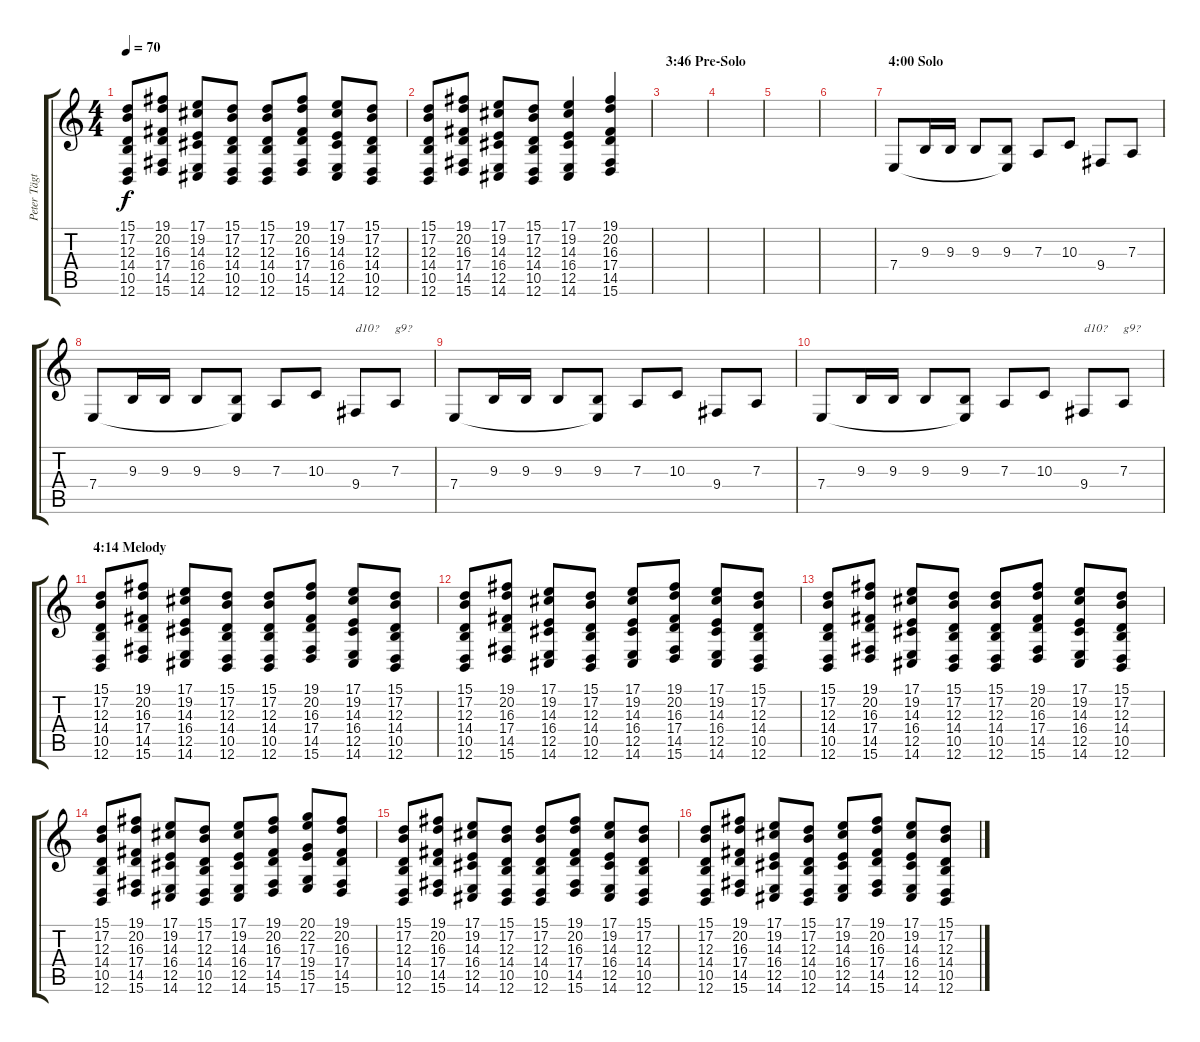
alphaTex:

\track ("Peter Tägtgren (Keys + Rhythm Guitar)" "Peter Tägt") {instrument choiraahs}
\staff {score tabs}
\tuning (B3 Gb3 D3 A2 E2 B1) {hide}
\ts (4 4)
\tempo 70
\clef g2
\ks c
(15.1 17.2 12.3 14.4 10.5 12.6).8{dy f} (19.1 20.2 16.3 17.4 14.5 15.6).8 (17.1 19.2 14.3 16.4 12.5 14.6).8 (15.1 17.2 12.3 14.4 10.5 12.6).8 (15.1 17.2 12.3 14.4 10.5 12.6).8 (19.1 20.2 16.3 17.4 14.5 15.6).8 (17.1 19.2 14.3 16.4 12.5 14.6).8 (15.1 17.2 12.3 14.4 10.5 12.6).8 |
(15.1 17.2 12.3 14.4 10.5 12.6).8 (19.1 20.2 16.3 17.4 14.5 15.6).8 (17.1 19.2 14.3 16.4 12.5 14.6).8 (15.1 17.2 12.3 14.4 10.5 12.6).8 (17.1 19.2 14.3 16.4 12.5 14.6).4 (19.1 20.2 16.3 17.4 14.5 15.6).4 |
\section ("" "3:46 Pre-Solo")
|
|
|
|
\section ("" "4:00 Solo")
7.4.8{volume 11 balance 8 instrument distortionguitar} 9.3.16 9.3.16 9.3.8 (9.3 7.4{t}).8 7.3.8 10.3.8 9.4.8 7.3.8 |
7.4.8 9.3.16 9.3.16 9.3.8 (9.3 7.4{t}).8 7.3.8 10.3.8 9.4.8{txt "d10?"} 7.3.8{txt "g9?"} |
7.4.8 9.3.16 9.3.16 9.3.8 (9.3 7.4{t}).8 7.3.8 10.3.8 9.4.8 7.3.8 |
7.4.8 9.3.16 9.3.16 9.3.8 (9.3 7.4{t}).8 7.3.8 10.3.8 9.4.8{txt "d10?"} 7.3.8{txt "g9?"} |
\section ("" "4:14 Melody")
(15.1 17.2 12.3 14.4 10.5 12.6).8{volume 11 instrument stringensemble1} (19.1 20.2 16.3 17.4 14.5 15.6).8 (17.1 19.2 14.3 16.4 12.5 14.6).8 (15.1 17.2 12.3 14.4 10.5 12.6).8 (15.1 17.2 12.3 14.4 10.5 12.6).8 (19.1 20.2 16.3 17.4 14.5 15.6).8 (17.1 19.2 14.3 16.4 12.5 14.6).8 (15.1 17.2 12.3 14.4 10.5 12.6).8 |
(15.1 17.2 12.3 14.4 10.5 12.6).8 (19.1 20.2 16.3 17.4 14.5 15.6).8 (17.1 19.2 14.3 16.4 12.5 14.6).8 (15.1 17.2 12.3 14.4 10.5 12.6).8 (17.1 19.2 14.3 16.4 12.5 14.6).8 (19.1 20.2 16.3 17.4 14.5 15.6).8 (17.1 19.2 14.3 16.4 12.5 14.6).8 (15.1 17.2 12.3 14.4 10.5 12.6).8 |
(15.1 17.2 12.3 14.4 10.5 12.6).8 (19.1 20.2 16.3 17.4 14.5 15.6).8 (17.1 19.2 14.3 16.4 12.5 14.6).8 (15.1 17.2 12.3 14.4 10.5 12.6).8 (15.1 17.2 12.3 14.4 10.5 12.6).8 (19.1 20.2 16.3 17.4 14.5 15.6).8 (17.1 19.2 14.3 16.4 12.5 14.6).8 (15.1 17.2 12.3 14.4 10.5 12.6).8 |
(15.1 17.2 12.3 14.4 10.5 12.6).8 (19.1 20.2 16.3 17.4 14.5 15.6).8 (17.1 19.2 14.3 16.4 12.5 14.6).8 (15.1 17.2 12.3 14.4 10.5 12.6).8 (17.1 19.2 14.3 16.4 12.5 14.6).8 (19.1 20.2 16.3 17.4 14.5 15.6).8 (20.1 22.2 17.3 19.4 15.5 17.6).8 (19.1 20.2 16.3 17.4 14.5 15.6).8 |
(15.1 17.2 12.3 14.4 10.5 12.6).8 (19.1 20.2 16.3 17.4 14.5 15.6).8 (17.1 19.2 14.3 16.4 12.5 14.6).8 (15.1 17.2 12.3 14.4 10.5 12.6).8 (15.1 17.2 12.3 14.4 10.5 12.6).8 (19.1 20.2 16.3 17.4 14.5 15.6).8 (17.1 19.2 14.3 16.4 12.5 14.6).8 (15.1 17.2 12.3 14.4 10.5 12.6).8 |
(15.1 17.2 12.3 14.4 10.5 12.6).8 (19.1 20.2 16.3 17.4 14.5 15.6).8 (17.1 19.2 14.3 16.4 12.5 14.6).8 (15.1 17.2 12.3 14.4 10.5 12.6).8 (17.1 19.2 14.3 16.4 12.5 14.6).8 (19.1 20.2 16.3 17.4 14.5 15.6).8 (17.1 19.2 14.3 16.4 12.5 14.6).8 (15.1 17.2 12.3 14.4 10.5 12.6).8
